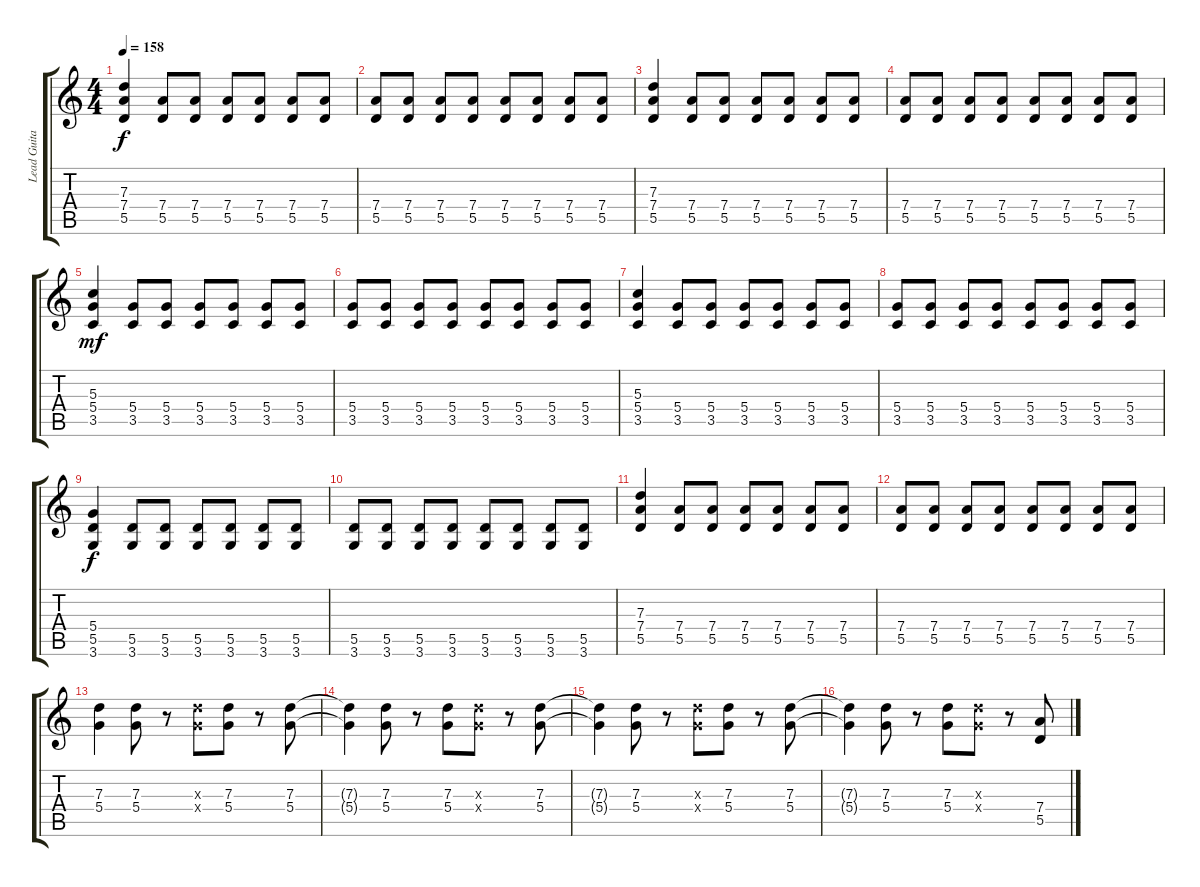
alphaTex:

\track ("Lead Guitar" "Lead Guita") {instrument overdrivenguitar}
\staff {score tabs}
\tuning (E4 B3 G3 D3 A2 E2) {hide}
\ts (4 4)
\tempo 158
\clef g2
\ks c
(7.3 7.4 5.5).4{dy f} (7.4 5.5).8 (7.4 5.5).8 (7.4 5.5).8 (7.4 5.5).8 (7.4 5.5).8 (7.4 5.5).8 |
(7.4 5.5).8 (7.4 5.5).8 (7.4 5.5).8 (7.4 5.5).8 (7.4 5.5).8 (7.4 5.5).8 (7.4 5.5).8 (7.4 5.5).8 |
(7.3 7.4 5.5).4 (7.4 5.5).8 (7.4 5.5).8 (7.4 5.5).8 (7.4 5.5).8 (7.4 5.5).8 (7.4 5.5).8 |
(7.4 5.5).8 (7.4 5.5).8 (7.4 5.5).8 (7.4 5.5).8 (7.4 5.5).8 (7.4 5.5).8 (7.4 5.5).8 (7.4 5.5).8 |
(5.3 5.4 3.5).4{dy mf} (5.4 3.5).8 (5.4 3.5).8 (5.4 3.5).8 (5.4 3.5).8 (5.4 3.5).8 (5.4 3.5).8 |
(5.4 3.5).8 (5.4 3.5).8 (5.4 3.5).8 (5.4 3.5).8 (5.4 3.5).8 (5.4 3.5).8 (5.4 3.5).8 (5.4 3.5).8 |
(5.3 5.4 3.5).4 (5.4 3.5).8 (5.4 3.5).8 (5.4 3.5).8 (5.4 3.5).8 (5.4 3.5).8 (5.4 3.5).8 |
(5.4 3.5).8 (5.4 3.5).8 (5.4 3.5).8 (5.4 3.5).8 (5.4 3.5).8 (5.4 3.5).8 (5.4 3.5).8 (5.4 3.5).8 |
(5.4 5.5 3.6).4{dy f} (5.5 3.6).8 (5.5 3.6).8 (5.5 3.6).8 (5.5 3.6).8 (5.5 3.6).8 (5.5 3.6).8 |
(5.5 3.6).8 (5.5 3.6).8 (5.5 3.6).8 (5.5 3.6).8 (5.5 3.6).8 (5.5 3.6).8 (5.5 3.6).8 (5.5 3.6).8 |
(7.3 7.4 5.5).4 (7.4 5.5).8 (7.4 5.5).8 (7.4 5.5).8 (7.4 5.5).8 (7.4 5.5).8 (7.4 5.5).8 |
(7.4 5.5).8 (7.4 5.5).8 (7.4 5.5).8 (7.4 5.5).8 (7.4 5.5).8 (7.4 5.5).8 (7.4 5.5).8 (7.4 5.5).8 |
(7.3 5.4).4 (7.3 5.4).8 r.8 (7.3{x} 5.4{x}).8 (7.3 5.4).8 r.8 (7.3 5.4).8 |
(7.3{t} 5.4{t}).4 (7.3 5.4).8 r.8 (7.3 5.4).8 (7.3{x} 5.4{x}).8 r.8 (7.3 5.4).8 |
(7.3{t} 5.4{t}).4 (7.3 5.4).8 r.8 (7.3{x} 5.4{x}).8 (7.3 5.4).8 r.8 (7.3 5.4).8 |
(7.3{t} 5.4{t}).4 (7.3 5.4).8 r.8 (7.3 5.4).8 (7.3{x} 5.4{x}).8 r.8 (7.4 5.5).8
